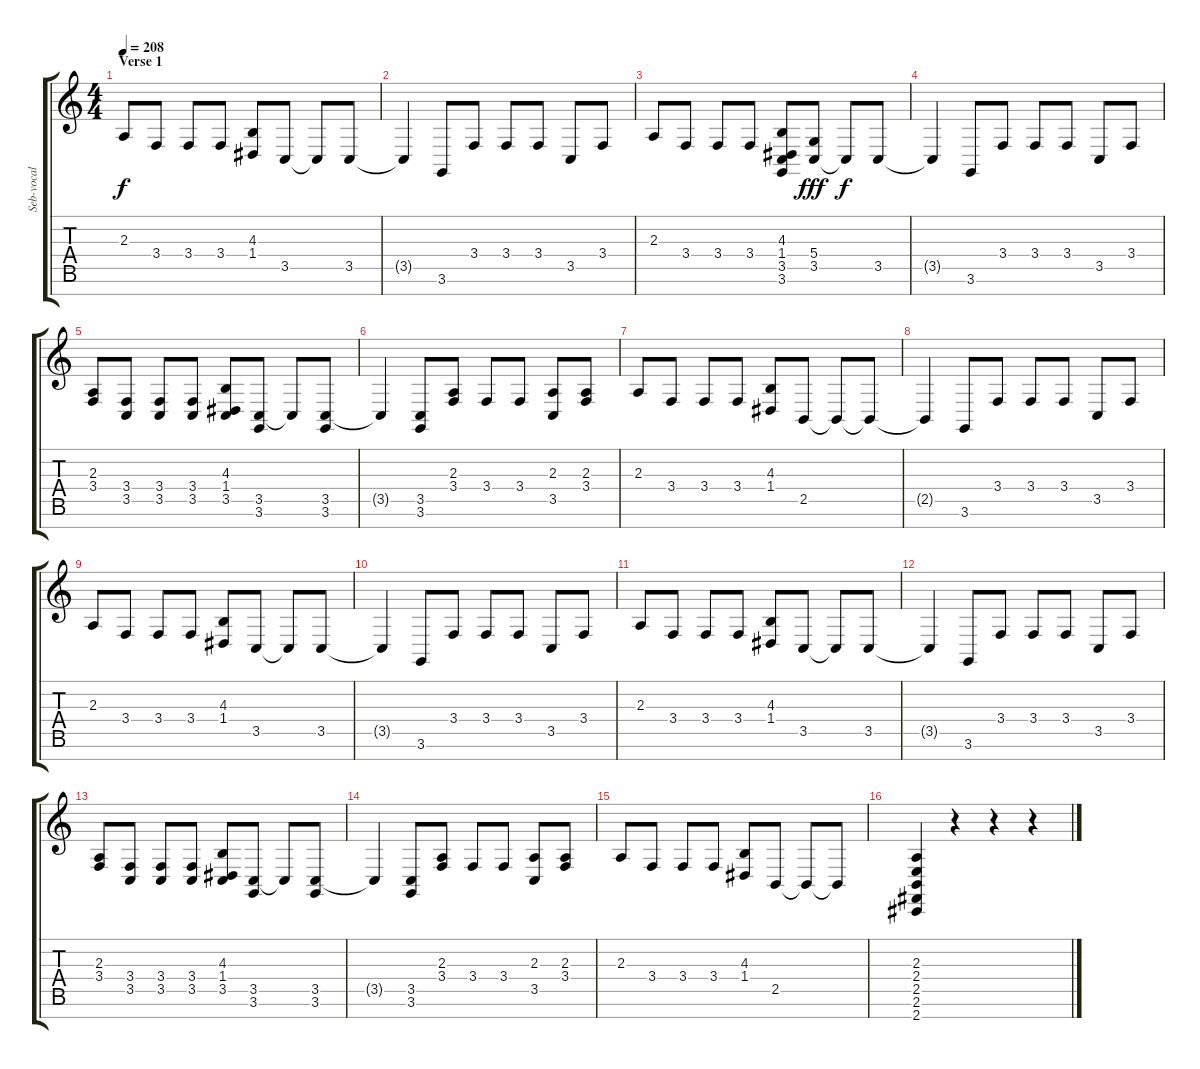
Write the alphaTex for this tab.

\track ("Seb-vocal" "Seb-vocal") {instrument gunshot}
\staff {score tabs}
\tuning (E4 B3 G3 D3 A2 E2 B1) {hide}
\ts (4 4)
\section ("" "Verse 1")
\tempo 208
\clef g2
\ks c
2.3.8{dy f} 3.4.8 3.4.8 3.4.8 (4.3 1.4).8 3.5.8 3.5{t}.8 3.5.8 |
3.5{t}.4 3.6.8 3.4.8 3.4.8 3.4.8 3.5.8 3.4.8 |
2.3.8 3.4.8 3.4.8 3.4.8 (4.3 1.4 3.5 3.6).8 (5.4 3.5).8{dy fff} 3.5{t}.8{dy f} 3.5.8 |
3.5{t}.4 3.6.8 3.4.8 3.4.8 3.4.8 3.5.8 3.4.8 |
(2.3 3.4).8 (3.4 3.5).8 (3.4 3.5).8 (3.4 3.5).8 (4.3 1.4 3.5).8 (3.5 3.6).8 3.5{t}.8 (3.5 3.6).8 |
3.5{t}.4 (3.5 3.6).8 (2.3 3.4).8 3.4.8 3.4.8 (2.3 3.5).8 (2.3 3.4).8 |
2.3.8 3.4.8 3.4.8 3.4.8 (4.3 1.4).8 2.5.8 2.5{t}.8 2.5{t}.8 |
2.5{t}.4 3.6.8 3.4.8 3.4.8 3.4.8 3.5.8 3.4.8 |
2.3.8 3.4.8 3.4.8 3.4.8 (4.3 1.4).8 3.5.8 3.5{t}.8 3.5.8 |
3.5{t}.4 3.6.8 3.4.8 3.4.8 3.4.8 3.5.8 3.4.8 |
2.3.8 3.4.8 3.4.8 3.4.8 (4.3 1.4).8 3.5.8 3.5{t}.8 3.5.8 |
3.5{t}.4 3.6.8 3.4.8 3.4.8 3.4.8 3.5.8 3.4.8 |
(2.3 3.4).8 (3.4 3.5).8 (3.4 3.5).8 (3.4 3.5).8 (4.3 1.4 3.5).8 (3.5 3.6).8 3.5{t}.8 (3.5 3.6).8 |
3.5{t}.4 (3.5 3.6).8 (2.3 3.4).8 3.4.8 3.4.8 (2.3 3.5).8 (2.3 3.4).8 |
2.3.8 3.4.8 3.4.8 3.4.8 (4.3 1.4).8 2.5.8 2.5{t}.8 2.5{t}.8 |
(2.3 2.4 2.5 2.6 2.7).4 r.4 r.4 r.4
